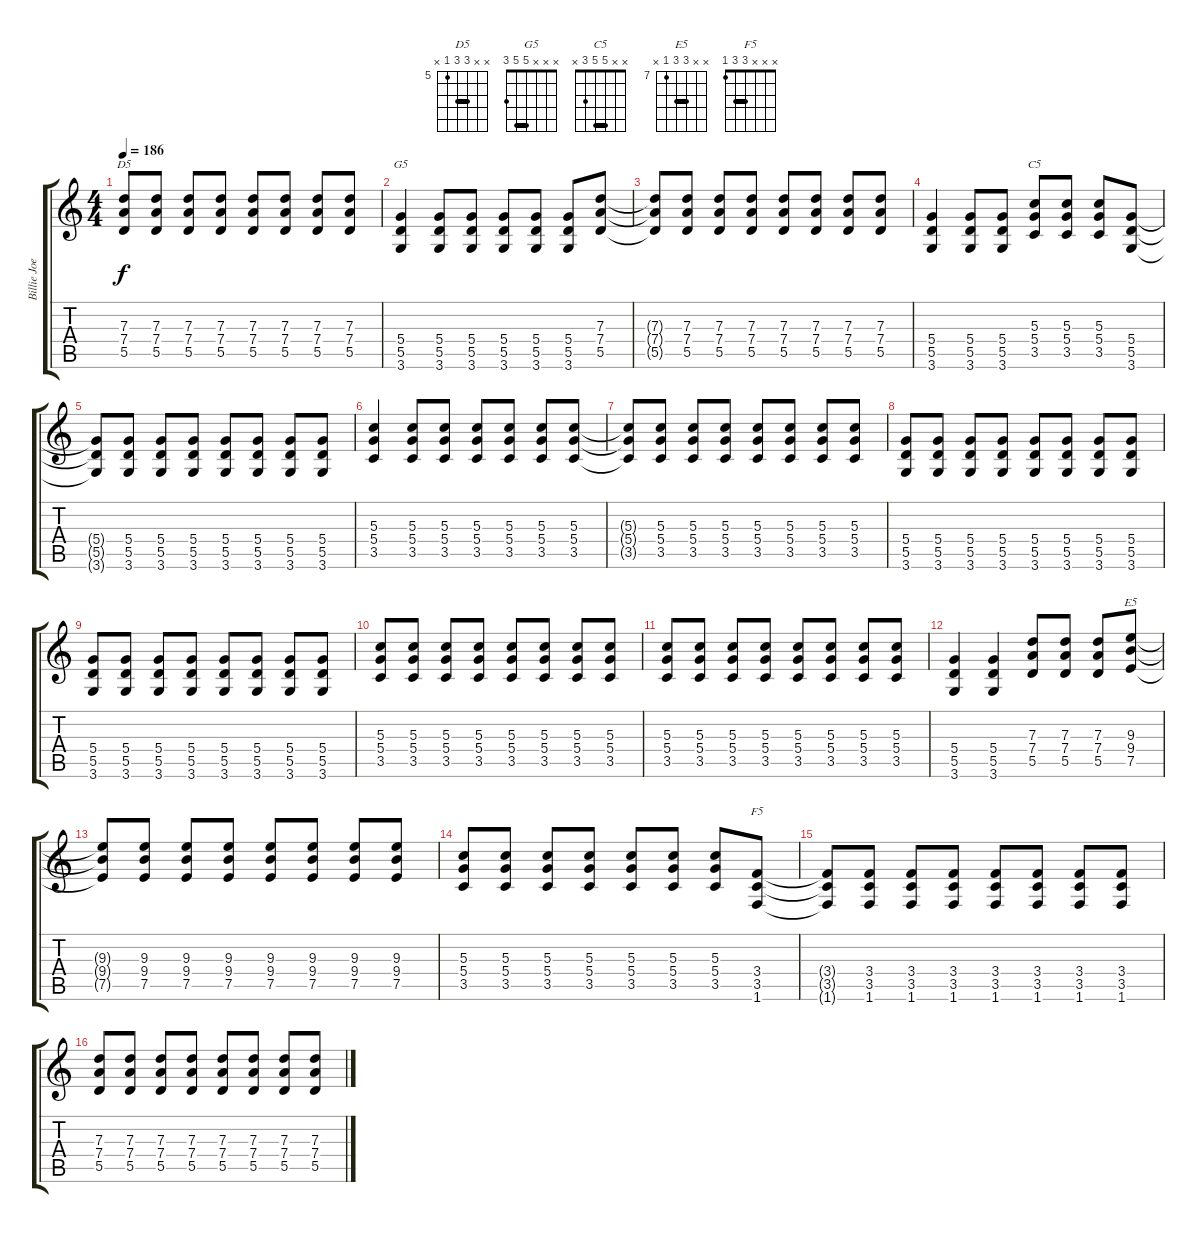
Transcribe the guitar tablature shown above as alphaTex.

\track ("Billie Joe" "Billie Joe") {instrument overdrivenguitar}
\staff {score tabs}
\tuning (E4 B3 G3 D3 A2 E2) {hide}
\chord ("D5" x x 7 7 5 x) {firstfret 5 barre 7}
\chord ("G5" x x x 5 5 3) {barre 5}
\chord ("C5" x x 5 5 3 x) {barre 5}
\chord ("E5" x x 9 9 7 x) {firstfret 7 barre 9}
\chord ("F5" x x x 3 3 1) {barre 3}
\ts (4 4)
\tempo 186
\clef g2
\ks c
(7.3 7.4 5.5).8{ch "D5" dy f} (7.3 7.4 5.5).8 (7.3 7.4 5.5).8 (7.3 7.4 5.5).8 (7.3 7.4 5.5).8 (7.3 7.4 5.5).8 (7.3 7.4 5.5).8 (7.3 7.4 5.5).8 |
(5.4 5.5 3.6).4{ch "G5"} (5.4 5.5 3.6).8 (5.4 5.5 3.6).8 (5.4 5.5 3.6).8 (5.4 5.5 3.6).8 (5.4 5.5 3.6).8 (7.3 7.4 5.5).8 |
(7.3{t} 7.4{t} 5.5{t}).8 (7.3 7.4 5.5).8 (7.3 7.4 5.5).8 (7.3 7.4 5.5).8 (7.3 7.4 5.5).8 (7.3 7.4 5.5).8 (7.3 7.4 5.5).8 (7.3 7.4 5.5).8 |
(5.4 5.5 3.6).4 (5.4 5.5 3.6).8 (5.4 5.5 3.6).8 (5.3 5.4 3.5).8{ch "C5"} (5.3 5.4 3.5).8 (5.3 5.4 3.5).8 (5.4 5.5 3.6).8 |
(5.4{t} 5.5{t} 3.6{t}).8 (5.4 5.5 3.6).8 (5.4 5.5 3.6).8 (5.4 5.5 3.6).8 (5.4 5.5 3.6).8 (5.4 5.5 3.6).8 (5.4 5.5 3.6).8 (5.4 5.5 3.6).8 |
(5.3 5.4 3.5).4 (5.3 5.4 3.5).8 (5.3 5.4 3.5).8 (5.3 5.4 3.5).8 (5.3 5.4 3.5).8 (5.3 5.4 3.5).8 (5.3 5.4 3.5).8 |
(5.3{t} 5.4{t} 3.5{t}).8 (5.3 5.4 3.5).8 (5.3 5.4 3.5).8 (5.3 5.4 3.5).8 (5.3 5.4 3.5).8 (5.3 5.4 3.5).8 (5.3 5.4 3.5).8 (5.3 5.4 3.5).8 |
(5.4 5.5 3.6).8 (5.4 5.5 3.6).8 (5.4 5.5 3.6).8 (5.4 5.5 3.6).8 (5.4 5.5 3.6).8 (5.4 5.5 3.6).8 (5.4 5.5 3.6).8 (5.4 5.5 3.6).8 |
(5.4 5.5 3.6).8 (5.4 5.5 3.6).8 (5.4 5.5 3.6).8 (5.4 5.5 3.6).8 (5.4 5.5 3.6).8 (5.4 5.5 3.6).8 (5.4 5.5 3.6).8 (5.4 5.5 3.6).8 |
(5.3 5.4 3.5).8 (5.3 5.4 3.5).8 (5.3 5.4 3.5).8 (5.3 5.4 3.5).8 (5.3 5.4 3.5).8 (5.3 5.4 3.5).8 (5.3 5.4 3.5).8 (5.3 5.4 3.5).8 |
(5.3 5.4 3.5).8 (5.3 5.4 3.5).8 (5.3 5.4 3.5).8 (5.3 5.4 3.5).8 (5.3 5.4 3.5).8 (5.3 5.4 3.5).8 (5.3 5.4 3.5).8 (5.3 5.4 3.5).8 |
(5.4 5.5 3.6).4 (5.4 5.5 3.6).4 (7.3 7.4 5.5).8 (7.3 7.4 5.5).8 (7.3 7.4 5.5).8 (9.3 9.4 7.5).8{ch "E5"} |
(9.3{t} 9.4{t} 7.5{t}).8 (9.3 9.4 7.5).8 (9.3 9.4 7.5).8 (9.3 9.4 7.5).8 (9.3 9.4 7.5).8 (9.3 9.4 7.5).8 (9.3 9.4 7.5).8 (9.3 9.4 7.5).8 |
(5.3 5.4 3.5).8 (5.3 5.4 3.5).8 (5.3 5.4 3.5).8 (5.3 5.4 3.5).8 (5.3 5.4 3.5).8 (5.3 5.4 3.5).8 (5.3 5.4 3.5).8 (3.4 3.5 1.6).8{ch "F5"} |
(3.4{t} 3.5{t} 1.6{t}).8 (3.4 3.5 1.6).8 (3.4 3.5 1.6).8 (3.4 3.5 1.6).8 (3.4 3.5 1.6).8 (3.4 3.5 1.6).8 (3.4 3.5 1.6).8 (3.4 3.5 1.6).8 |
(7.3 7.4 5.5).8 (7.3 7.4 5.5).8 (7.3 7.4 5.5).8 (7.3 7.4 5.5).8 (7.3 7.4 5.5).8 (7.3 7.4 5.5).8 (7.3 7.4 5.5).8 (7.3 7.4 5.5).8
